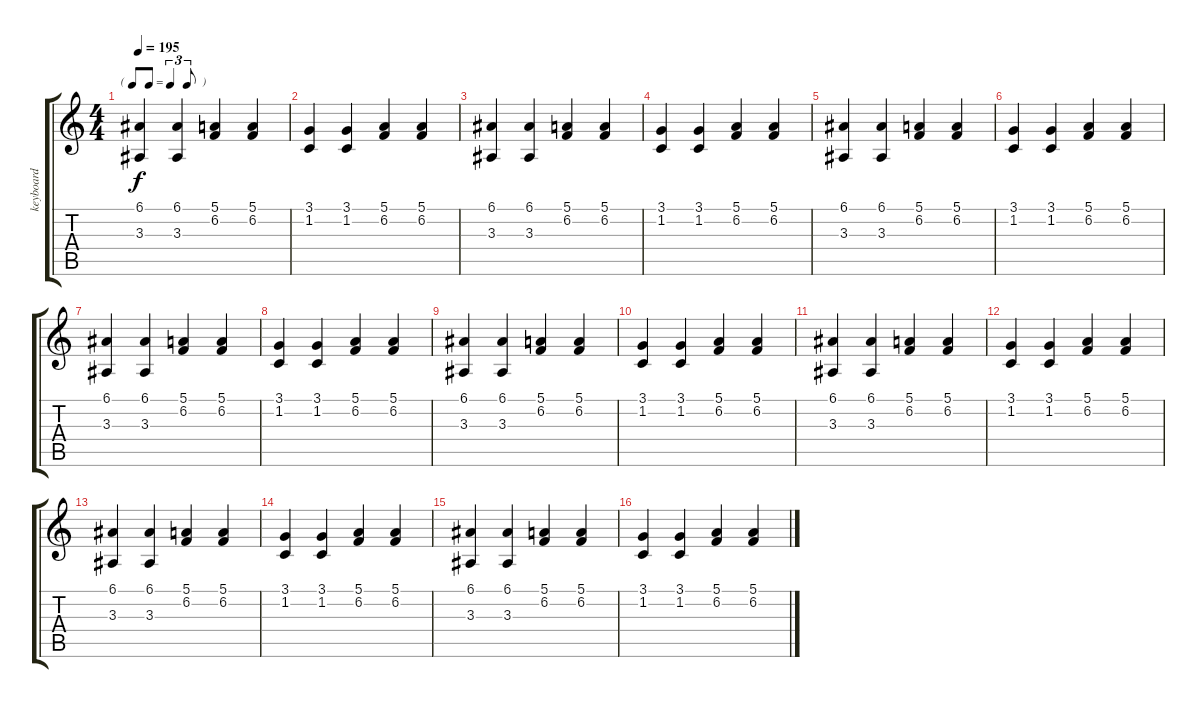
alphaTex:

\track ("keyboard" "keyboard") {instrument electricgrandpiano}
\staff {score tabs}
\tuning (E4 B3 G3 D3 A2 E2) {hide}
\ts (4 4)
\tf triplet8th
\tempo 195
\clef g2
\ks c
(6.1 3.3).4{dy f} (6.1 3.3).4 (5.1 6.2).4 (5.1 6.2).4 |
(3.1 1.2).4 (3.1 1.2).4 (5.1 6.2).4 (5.1 6.2).4 |
(6.1 3.3).4 (6.1 3.3).4 (5.1 6.2).4 (5.1 6.2).4 |
(3.1 1.2).4 (3.1 1.2).4 (5.1 6.2).4 (5.1 6.2).4 |
(6.1 3.3).4 (6.1 3.3).4 (5.1 6.2).4 (5.1 6.2).4 |
(3.1 1.2).4 (3.1 1.2).4 (5.1 6.2).4 (5.1 6.2).4 |
(6.1 3.3).4 (6.1 3.3).4 (5.1 6.2).4 (5.1 6.2).4 |
(3.1 1.2).4 (3.1 1.2).4 (5.1 6.2).4 (5.1 6.2).4 |
(6.1 3.3).4 (6.1 3.3).4 (5.1 6.2).4 (5.1 6.2).4 |
(3.1 1.2).4 (3.1 1.2).4 (5.1 6.2).4 (5.1 6.2).4 |
(6.1 3.3).4 (6.1 3.3).4 (5.1 6.2).4 (5.1 6.2).4 |
(3.1 1.2).4 (3.1 1.2).4 (5.1 6.2).4 (5.1 6.2).4 |
(6.1 3.3).4 (6.1 3.3).4 (5.1 6.2).4 (5.1 6.2).4 |
(3.1 1.2).4 (3.1 1.2).4 (5.1 6.2).4 (5.1 6.2).4 |
(6.1 3.3).4 (6.1 3.3).4 (5.1 6.2).4 (5.1 6.2).4 |
(3.1 1.2).4 (3.1 1.2).4 (5.1 6.2).4 (5.1 6.2).4
